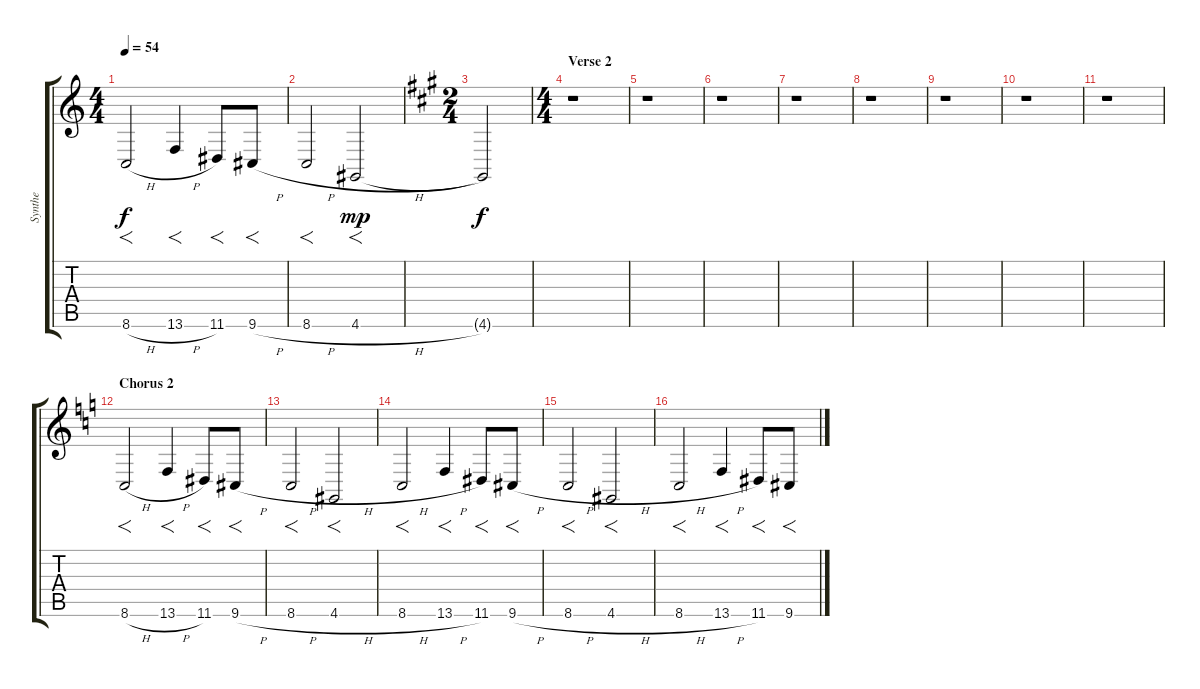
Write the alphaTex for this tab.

\track ("Synthe" "Synthe") {instrument cello}
\staff {score tabs}
\tuning (E4 B3 G3 D3 A2 E2) {hide}
\ts (4 4)
\tempo 54
\clef g2
\ks c
8.6{h}.2{f dy f} 13.6{h}.4{f} 11.6.8{f} 9.6{h}.8{f} |
8.6{h}.2{f} 4.6{h}.2{f dy mp} |
\ts (2 4)
\ks a
4.6{t}.2{dy f} |
\ts (4 4)
\section ("" "Verse 2")
r.1 |
r.1 |
r.1 |
r.1 |
r.1 |
r.1 |
r.1 |
r.1 |
\section ("" "Chorus 2")
\ks c
8.6{h}.2{f} 13.6{h}.4{f} 11.6.8{f} 9.6{h}.8{f} |
8.6{h}.2{f} 4.6{h}.2{f} |
8.6{h}.2{f} 13.6{h}.4{f} 11.6.8{f} 9.6{h}.8{f} |
8.6{h}.2{f} 4.6{h}.2{f} |
8.6{h}.2{f} 13.6{h}.4{f} 11.6.8{f} 9.6{h}.8{f}
